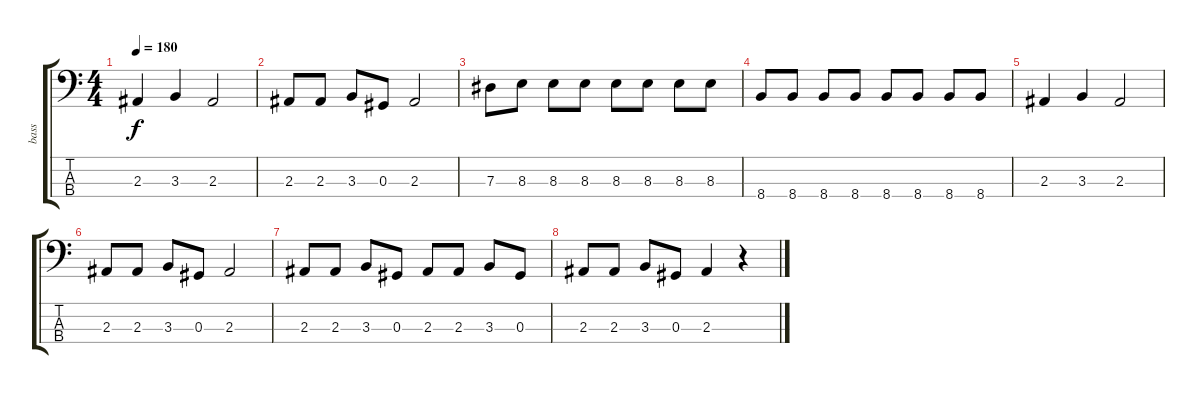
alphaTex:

\track ("bass" "bass") {instrument electricbasspick}
\staff {score tabs}
\tuning (Gb2 Db2 Ab1 Eb1) {hide}
\ts (4 4)
\tempo 180
\clef f4
\ks c
2.3.4{dy f} 3.3.4 2.3.2 |
2.3.8 2.3.8 3.3.8 0.3.8 2.3.2 |
7.3.8 8.3.8 8.3.8 8.3.8 8.3.8 8.3.8 8.3.8 8.3.8 |
8.4.8 8.4.8 8.4.8 8.4.8 8.4.8 8.4.8 8.4.8 8.4.8 |
2.3.4 3.3.4 2.3.2 |
2.3.8 2.3.8 3.3.8 0.3.8 2.3.2 |
2.3.8 2.3.8 3.3.8 0.3.8 2.3.8 2.3.8 3.3.8 0.3.8 |
2.3.8 2.3.8 3.3.8 0.3.8 2.3.4 r.4
